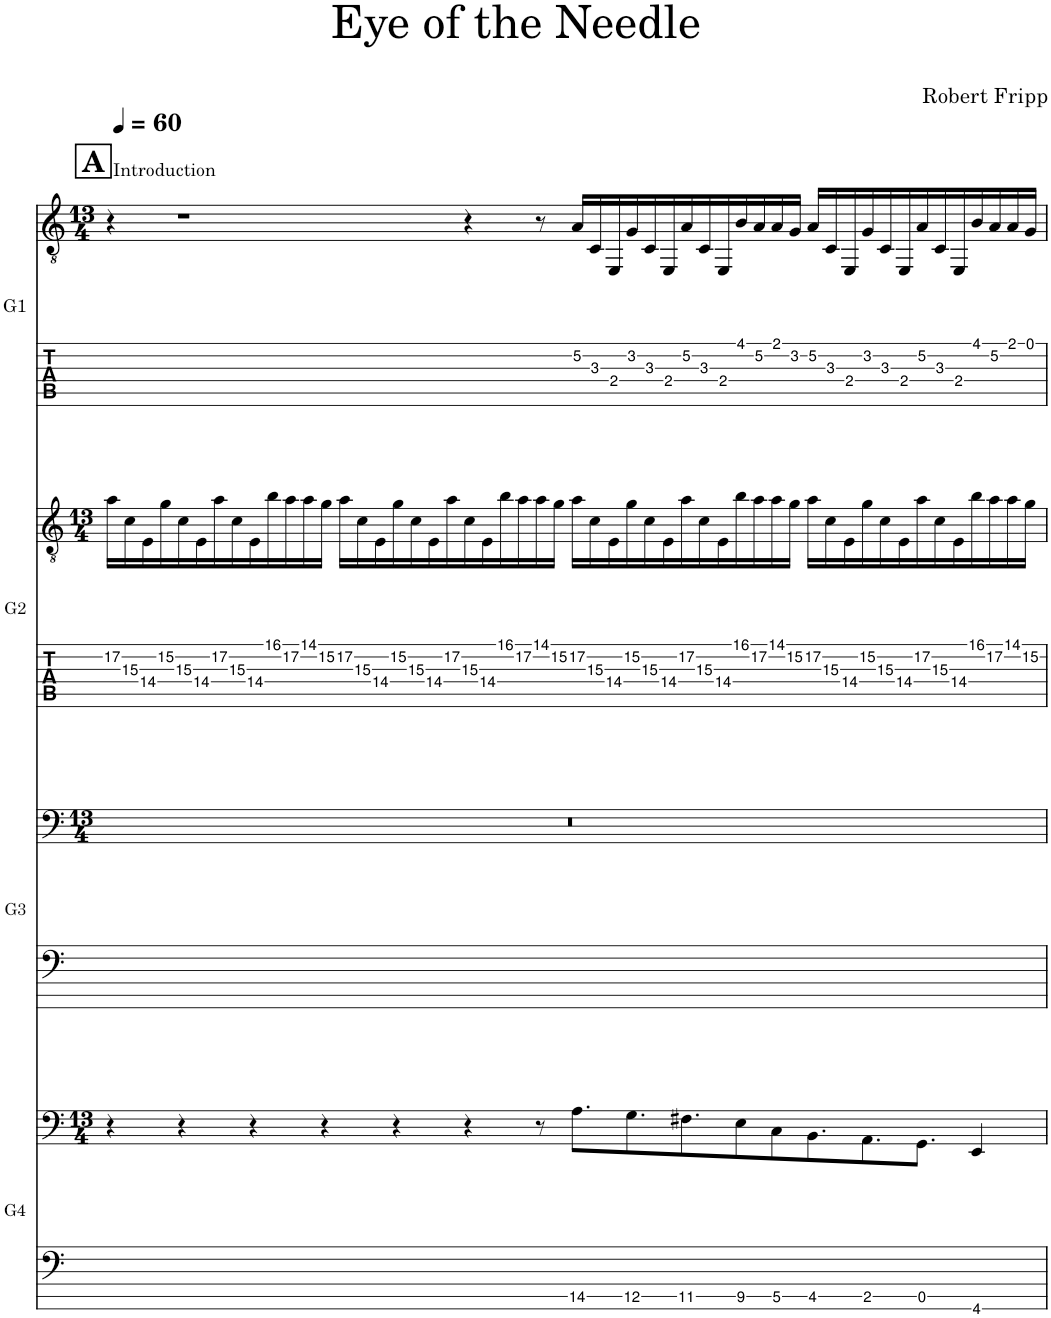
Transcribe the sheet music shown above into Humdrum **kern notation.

**kern	**kern	**kern	**kern	**kern	**kern	**kern	**kern
*part4	*part4	*part3	*part3	*part2	*part2	*part1	*part1
*staff8	*staff7	*staff6	*staff5	*staff4	*staff3	*staff2	*staff1
*I"G4	*	*I"G3	*	*I"G2	*	*I"G1	*
*I'G4	*	*I'G3	*	*I'G2	*	*I'G1.	*
*stria6	*stria5	*stria6	*stria5	*stria6	*stria5	*stria6	*stria5
*clefF4	*clefF4	*clefF4	*clefF4	*	*clefGv2	*	*clefGv2
*	*	*	*	*Trd-7c-12	*Trd-7c-12	*Trd-7c-12	*Trd-7c-12
*k[]	*k[]	*k[]	*k[]	*k[]	*k[]	*k[]	*k[]
*M13/4	*M13/4	*M13/4	*M13/4	*M13/4	*M13/4	*M13/4	*M13/4
*MM60	*MM60	*MM60	*MM60	*MM60	*MM60	*MM60	*MM60
!!LO:REH:place=s1:a:B:cj:fs=14:t=A
=1	=1	=1	=1	=1	=1	=1	=1
!	!	!	!	!	!	!	!LO:TX:a:t=Introduction
4r	4r	4%13r	4%13r	16aLL	16a\LL	4r	4r
.	.	.	.	16c	16c\	.	.
.	.	.	.	16E	16E\	.	.
.	.	.	.	16g	16g\	.	.
4r	4r	.	.	16c	16c\	1r	1r
.	.	.	.	16E	16E\	.	.
.	.	.	.	16a	16a\	.	.
.	.	.	.	16c	16c\	.	.
4r	4r	.	.	16E	16E\	.	.
.	.	.	.	16b	16b\	.	.
.	.	.	.	16a	16a\	.	.
.	.	.	.	16a	16a\	.	.
4r	4r	.	.	16g	16g\JJ	.	.
.	.	.	.	16a	16a\LL	.	.
.	.	.	.	16c	16c\	.	.
.	.	.	.	16E	16E\	.	.
4r	4r	.	.	16g	16g\	.	.
.	.	.	.	16c	16c\	.	.
.	.	.	.	16E	16E\	.	.
.	.	.	.	16a	16a\	.	.
4r	4r	.	.	16c	16c\	4r	4r
.	.	.	.	16E	16E\	.	.
.	.	.	.	16b	16b\	.	.
.	.	.	.	16a	16a\	.	.
8r	8r	.	.	16a	16a\	8r	8r
.	.	.	.	16g	16g\JJ	.	.
8.AL	8.A\L	.	.	16a	16a\LL	16ALL	16A/LL
.	.	.	.	16c	16c\	16C	16C/
.	.	.	.	16E	16E\	16EE	16EE/
8.G	8.G\	.	.	16g	16g\	16G	16G/
.	.	.	.	16c	16c\	16C	16C/
.	.	.	.	16E	16E\	16EE	16EE/
8.F#	8.F#X\	.	.	16a	16a\	16A	16A/
.	.	.	.	16c	16c\	16C	16C/
.	.	.	.	16E	16E\	16EE	16EE/
8E	8E\	.	.	16b	16b\	16B	16B/
.	.	.	.	16a	16a\	16A	16A/
8C	8C\	.	.	16a	16a\	16A	16A/
.	.	.	.	16g	16g\JJ	16G	16G/JJ
8.BB	8.BB\	.	.	16a	16a\LL	16A	16A/LL
.	.	.	.	16c	16c\	16C	16C/
.	.	.	.	16E	16E\	16EE	16EE/
8.AA	8.AA\	.	.	16g	16g\	16G	16G/
.	.	.	.	16c	16c\	16C	16C/
.	.	.	.	16E	16E\	16EE	16EE/
8.GGJ	8.GG\J	.	.	16a	16a\	16A	16A/
.	.	.	.	16c	16c\	16C	16C/
.	.	.	.	16E	16E\	16EE	16EE/
4EE	4EE/	.	.	16b	16b\	16B	16B/
.	.	.	.	16a	16a\	16A	16A/
.	.	.	.	16a	16a\	16A	16A/
.	.	.	.	16gJJ	16g\JJ	16GJJ	16G/JJ
=	=	=	=	=	=	=	=
*-	*-	*-	*-	*-	*-	*-	*-
